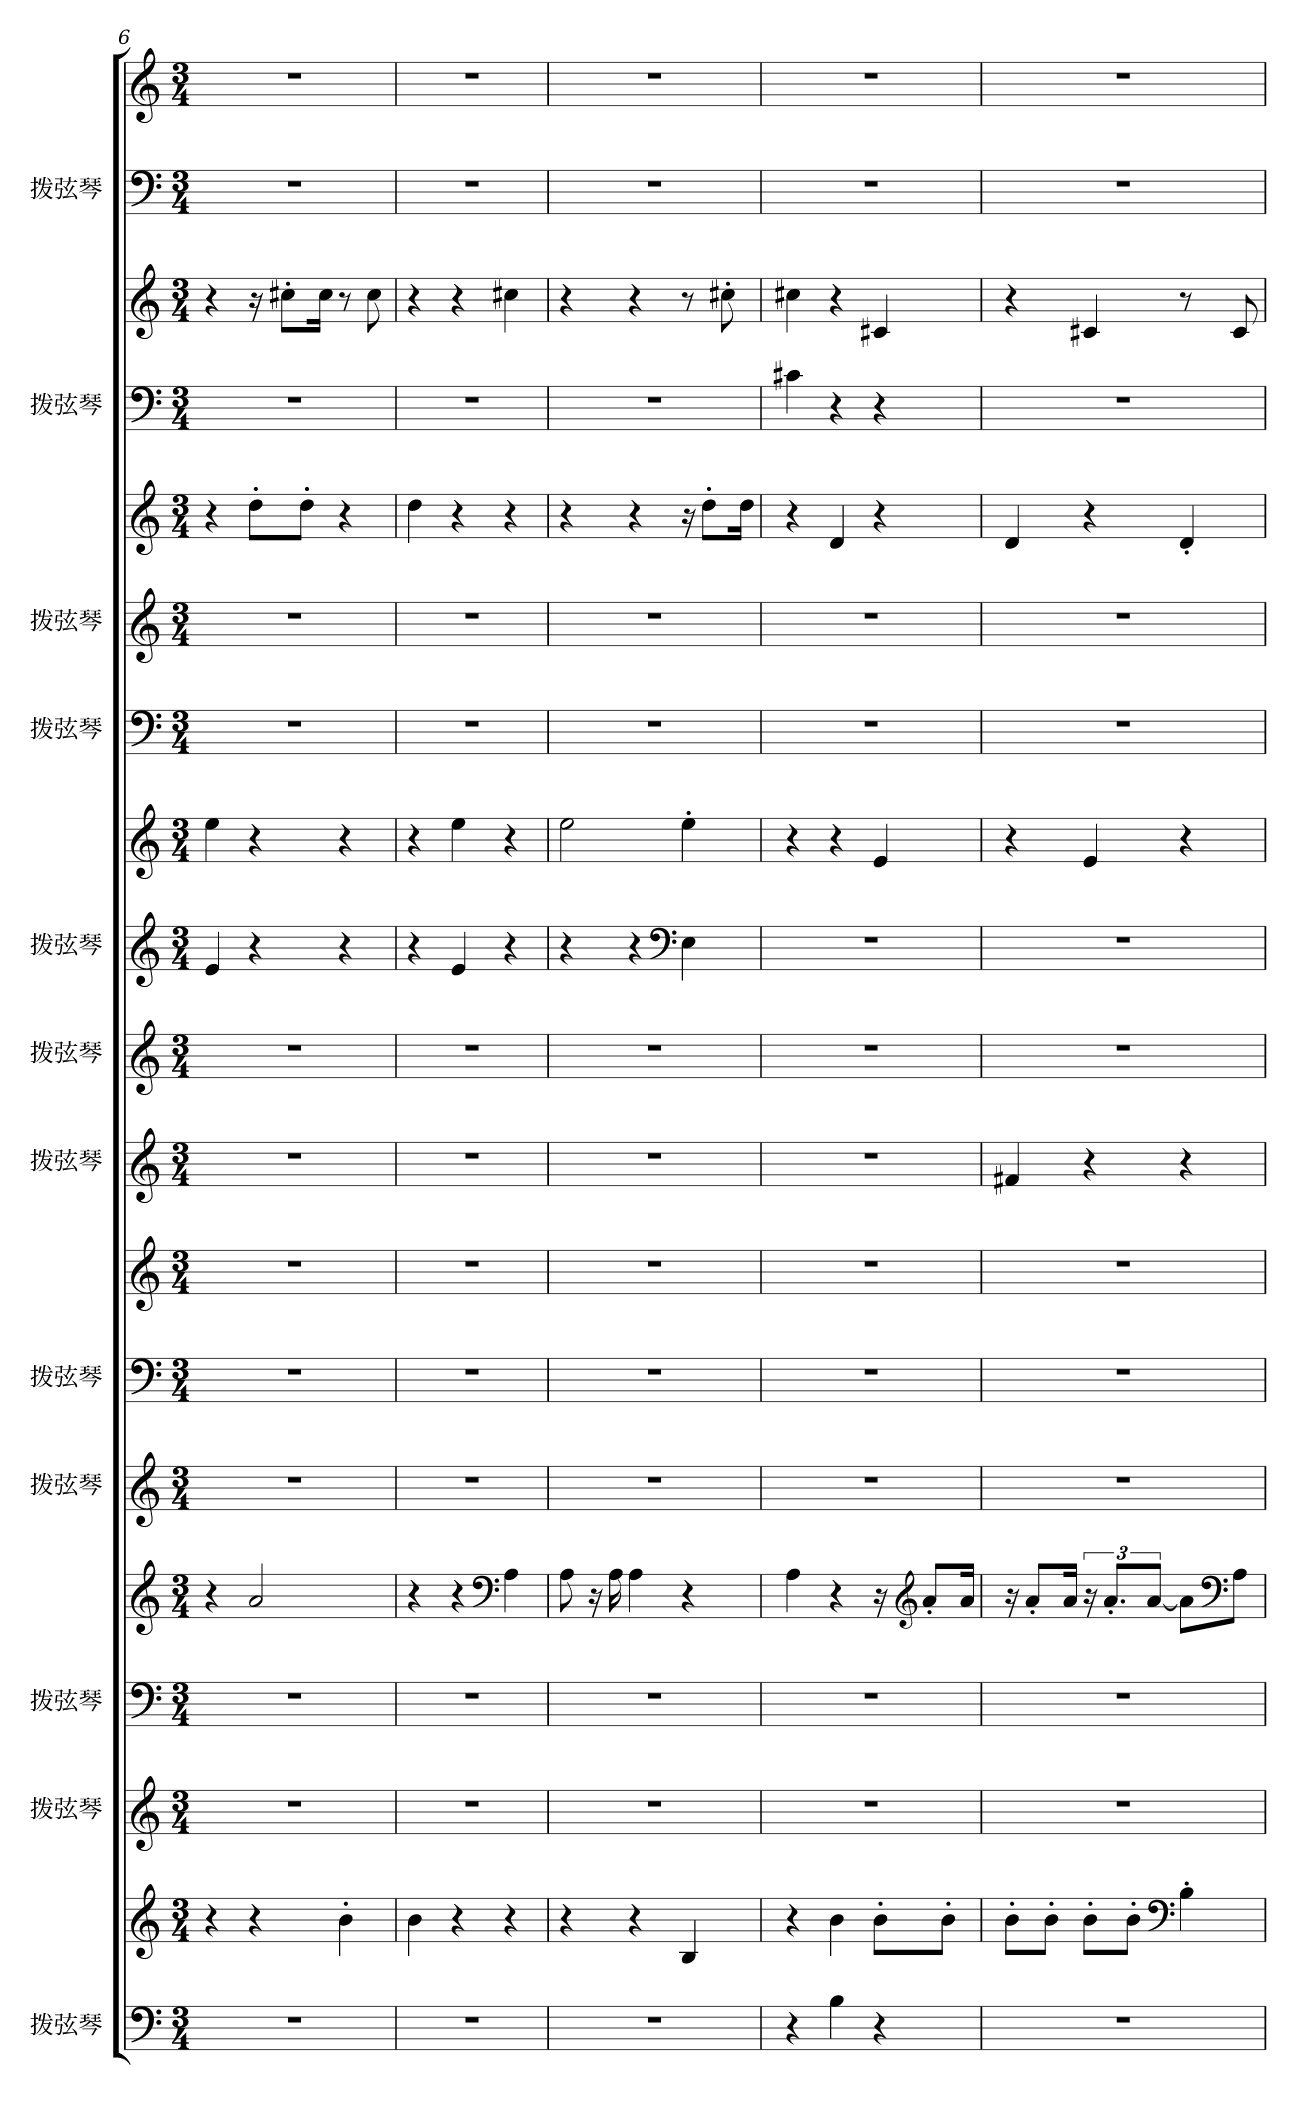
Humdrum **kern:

**kern	**kern	**kern	**kern	**kern	**kern	**kern	**kern	**kern	**kern	**kern	**kern	**kern	**kern	**kern	**kern	**kern	**kern	**kern
*part12	*part12	*part11	*part10	*part10	*part9	*part8	*part8	*part7	*part6	*part5	*part5	*part4	*part3	*part3	*part2	*part2	*part1	*part1
*staff19	*staff18	*staff17	*staff16	*staff15	*staff14	*staff13	*staff12	*staff11	*staff10	*staff9	*staff8	*staff7	*staff6	*staff5	*staff4	*staff3	*staff2	*staff1
*I"拨弦琴	*	*I"拨弦琴	*I"拨弦琴	*	*I"拨弦琴	*I"拨弦琴	*	*I"拨弦琴	*I"拨弦琴	*I"拨弦琴	*	*I"拨弦琴	*I"拨弦琴	*	*I"拨弦琴	*	*I"拨弦琴	*
*clefF4	*clefG2	*clefG2	*clefF4	*clefG2	*clefG2	*clefF4	*clefG2	*clefG2	*clefG2	*clefG2	*clefG2	*clefF4	*clefG2	*clefG2	*clefF4	*clefG2	*clefF4	*clefG2
*k[]	*k[]	*k[]	*k[]	*k[]	*k[]	*k[]	*k[]	*k[]	*k[]	*k[]	*k[]	*k[]	*k[]	*k[]	*k[]	*k[]	*k[]	*k[]
*M3/4	*M3/4	*M3/4	*M3/4	*M3/4	*M3/4	*M3/4	*M3/4	*M3/4	*M3/4	*M3/4	*M3/4	*M3/4	*M3/4	*M3/4	*M3/4	*M3/4	*M3/4	*M3/4
=6	=6	=6	=6	=6	=6	=6	=6	=6	=6	=6	=6	=6	=6	=6	=6	=6	=6	=6
2.r	4r	2.r	2.r	4r	2.r	2.r	2.r	2.r	2.r	4e/	4ee\	2.r	2.r	4r	2.r	4r	2.r	2.r
.	4r	.	.	2a/	.	.	.	.	.	4r	4r	.	.	8dd'\L	.	16r	.	.
.	.	.	.	.	.	.	.	.	.	.	.	.	.	.	.	8cc#X'\L	.	.
.	.	.	.	.	.	.	.	.	.	.	.	.	.	8dd'\J	.	.	.	.
.	.	.	.	.	.	.	.	.	.	.	.	.	.	.	.	16cc#\Jk	.	.
.	4b'\	.	.	.	.	.	.	.	.	4r	4r	.	.	4r	.	8r	.	.
.	.	.	.	.	.	.	.	.	.	.	.	.	.	.	.	8cc#\	.	.
!!LO:PB:g=z
=7	=7	=7	=7	=7	=7	=7	=7	=7	=7	=7	=7	=7	=7	=7	=7	=7	=7	=7
2.r	4b\	2.r	2.r	4r	2.r	2.r	2.r	2.r	2.r	4r	4r	2.r	2.r	4dd\	2.r	4r	2.r	2.r
.	4r	.	.	4r	.	.	.	.	.	4e/	4ee\	.	.	4r	.	4r	.	.
*	*	*	*	*clefF4	*	*	*	*	*	*	*	*	*	*	*	*	*	*
.	4r	.	.	4A\	.	.	.	.	.	4r	4r	.	.	4r	.	4cc#X\	.	.
=8	=8	=8	=8	=8	=8	=8	=8	=8	=8	=8	=8	=8	=8	=8	=8	=8	=8	=8
2.r	4r	2.r	2.r	8A\	2.r	2.r	2.r	2.r	2.r	4r	2ee\	2.r	2.r	4r	2.r	4r	2.r	2.r
.	.	.	.	16r	.	.	.	.	.	.	.	.	.	.	.	.	.	.
.	.	.	.	16A\	.	.	.	.	.	.	.	.	.	.	.	.	.	.
.	4r	.	.	4A\	.	.	.	.	.	4r	.	.	.	4r	.	4r	.	.
*	*	*	*	*	*	*	*	*	*	*clefF4	*	*	*	*	*	*	*	*
.	4B/	.	.	4r	.	.	.	.	.	4E\	4ee'\	.	.	16r	.	8r	.	.
.	.	.	.	.	.	.	.	.	.	.	.	.	.	8dd'\L	.	.	.	.
.	.	.	.	.	.	.	.	.	.	.	.	.	.	.	.	8cc#X'\	.	.
.	.	.	.	.	.	.	.	.	.	.	.	.	.	16dd\Jk	.	.	.	.
=9	=9	=9	=9	=9	=9	=9	=9	=9	=9	=9	=9	=9	=9	=9	=9	=9	=9	=9
4r	4r	2.r	2.r	4A\	2.r	2.r	2.r	2.r	2.r	2.r	4r	2.r	2.r	4r	4c#X\	4cc#X\	2.r	2.r
4B\	4b\	.	.	4r	.	.	.	.	.	.	4r	.	.	4d/	4r	4r	.	.
4r	8b'\L	.	.	16r	.	.	.	.	.	.	4e/	.	.	4r	4r	4c#X/	.	.
*	*	*	*	*clefG2	*	*	*	*	*	*	*	*	*	*	*	*	*	*
.	.	.	.	8a'/L	.	.	.	.	.	.	.	.	.	.	.	.	.	.
.	8b'\J	.	.	.	.	.	.	.	.	.	.	.	.	.	.	.	.	.
.	.	.	.	16a/Jk	.	.	.	.	.	.	.	.	.	.	.	.	.	.
=10	=10	=10	=10	=10	=10	=10	=10	=10	=10	=10	=10	=10	=10	=10	=10	=10	=10	=10
2.r	8b'\L	2.r	2.r	16r	2.r	2.r	2.r	4f#X/	2.r	2.r	4r	2.r	2.r	4d/	2.r	4r	2.r	2.r
.	.	.	.	8a'/L	.	.	.	.	.	.	.	.	.	.	.	.	.	.
.	8b'\J	.	.	.	.	.	.	.	.	.	.	.	.	.	.	.	.	.
.	.	.	.	16a/Jk	.	.	.	.	.	.	.	.	.	.	.	.	.	.
.	8b'\L	.	.	24r	.	.	.	4r	.	.	4e/	.	.	4r	.	4c#X/	.	.
.	.	.	.	12.a'/L	.	.	.	.	.	.	.	.	.	.	.	.	.	.
.	8b'\J	.	.	.	.	.	.	.	.	.	.	.	.	.	.	.	.	.
.	.	.	.	[12a/J	.	.	.	.	.	.	.	.	.	.	.	.	.	.
*	*clefF4	*	*	*	*	*	*	*	*	*	*	*	*	*	*	*	*	*
.	4B'\	.	.	8a\L]	.	.	.	4r	.	.	4r	.	.	4d'/	.	8r	.	.
*	*	*	*	*clefF4	*	*	*	*	*	*	*	*	*	*	*	*	*	*
.	.	.	.	8A\J	.	.	.	.	.	.	.	.	.	.	.	8c#/	.	.
=	=	=	=	=	=	=	=	=	=	=	=	=	=	=	=	=	=	=
*-	*-	*-	*-	*-	*-	*-	*-	*-	*-	*-	*-	*-	*-	*-	*-	*-	*-	*-
